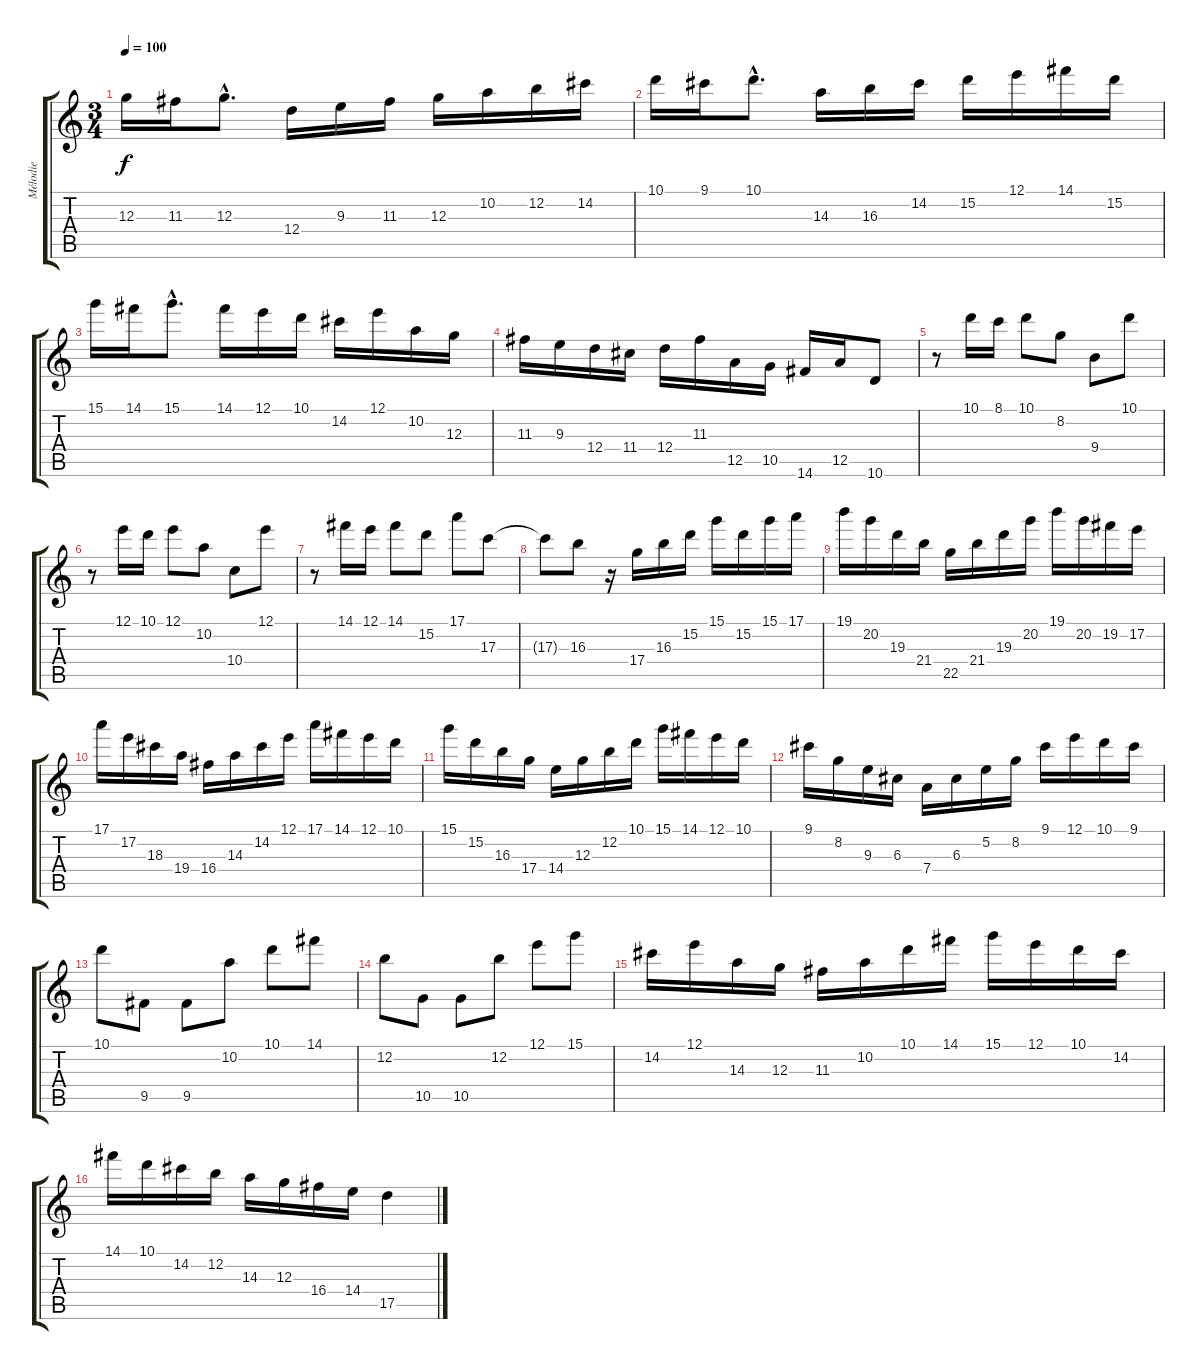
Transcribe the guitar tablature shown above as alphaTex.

\track ("Mélodie" "Mélodie") {instrument electricguitarclean}
\staff {score tabs}
\tuning (E4 B3 G3 D3 A2 E2) {hide}
\ts (3 4)
\tempo 100
\clef g2
\ks c
12.3.16{dy f} 11.3.16 12.3{hac}.8{d} 12.4.16 9.3.16 11.3.16 12.3.16 10.2.16 12.2.16 14.2.16 |
10.1.16 9.1.16 10.1{hac}.8{d} 14.3.16 16.3.16 14.2.16 15.2.16 12.1.16 14.1.16 15.2.16 |
15.1.16 14.1.16 15.1{hac}.8{d} 14.1.16 12.1.16 10.1.16 14.2.16 12.1.16 10.2.16 12.3.16 |
11.3.16 9.3.16 12.4.16 11.4.16 12.4.16 11.3.16 12.5.16 10.5.16 14.6.16 12.5.16 10.6.8 |
r.8 10.1.16 8.1.16 10.1.8 8.2.8 9.4.8 10.1.8 |
r.8 12.1.16 10.1.16 12.1.8 10.2.8 10.4.8 12.1.8 |
r.8 14.1.16 12.1.16 14.1.8 15.2.8 17.1.8 17.3.8 |
17.3{t}.8 16.3.8 r.16 17.4.16 16.3.16 15.2.16 15.1.16 15.2.16 15.1.16 17.1.16 |
19.1.16 20.2.16 19.3.16 21.4.16 22.5.16 21.4.16 19.3.16 20.2.16 19.1.16 20.2.16 19.2.16 17.2.16 |
17.1.16 17.2.16 18.3.16 19.4.16 16.4.16 14.3.16 14.2.16 12.1.16 17.1.16 14.1.16 12.1.16 10.1.16 |
15.1.16 15.2.16 16.3.16 17.4.16 14.4.16 12.3.16 12.2.16 10.1.16 15.1.16 14.1.16 12.1.16 10.1.16 |
9.1.16 8.2.16 9.3.16 6.3.16 7.4.16 6.3.16 5.2.16 8.2.16 9.1.16 12.1.16 10.1.16 9.1.16 |
10.1.8 9.5.8 9.5.8 10.2.8 10.1.8 14.1.8 |
12.2.8 10.5.8 10.5.8 12.2.8 12.1.8 15.1.8 |
14.2.16 12.1.16 14.3.16 12.3.16 11.3.16 10.2.16 10.1.16 14.1.16 15.1.16 12.1.16 10.1.16 14.2.16 |
14.1.16 10.1.16 14.2.16 12.2.16 14.3.16 12.3.16 16.4.16 14.4.16 17.5.4
